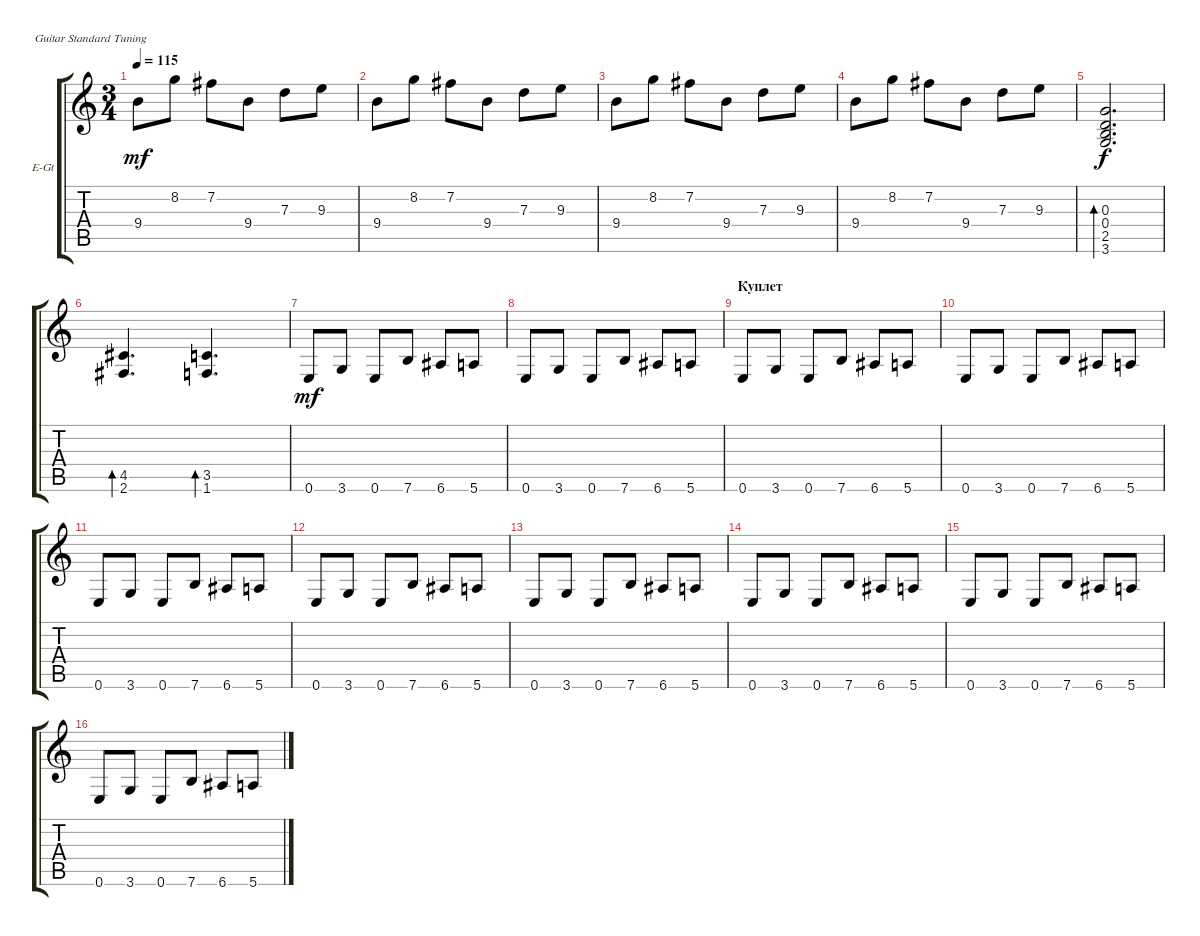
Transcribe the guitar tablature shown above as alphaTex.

\defaultSystemsLayout 4
\bracketExtendMode groupsimilarinstruments
\firstSystemTrackNameOrientation horizontal
\otherSystemsTrackNameOrientation horizontal
\track ("Г. Каспарян" "E-Gt") {mute instrument electricguitarclean}
\staff {score tabs}
\tuning (E4 B3 G3 D3 A2 E2)
\ts (3 4)
\tempo 115
\clef g2
\ks c
9.4.8{dy mf} 8.2.8 7.2.8 9.4.8 7.3.8 9.3.8 |
9.4.8 8.2.8 7.2.8 9.4.8 7.3.8 9.3.8 |
9.4.8 8.2.8 7.2.8 9.4.8 7.3.8 9.3.8 |
9.4.8 8.2.8 7.2.8 9.4.8 7.3.8 9.3.8 |
(3.6 2.5 0.4 0.3).2{d bd 61 dy f} |
(2.6 4.5).4{d bd 43} (1.6 3.5).4{d bd 41} |
0.6.8{dy mf} 3.6.8 0.6.8 7.6.8 6.6.8 5.6.8 |
0.6.8 3.6.8 0.6.8 7.6.8 6.6.8 5.6.8 |
\section ("" "Куплет")
0.6.8 3.6.8 0.6.8 7.6.8 6.6.8 5.6.8 |
0.6.8 3.6.8 0.6.8 7.6.8 6.6.8 5.6.8 |
0.6.8 3.6.8 0.6.8 7.6.8 6.6.8 5.6.8 |
0.6.8 3.6.8 0.6.8 7.6.8 6.6.8 5.6.8 |
0.6.8 3.6.8 0.6.8 7.6.8 6.6.8 5.6.8 |
0.6.8 3.6.8 0.6.8 7.6.8 6.6.8 5.6.8 |
0.6.8 3.6.8 0.6.8 7.6.8 6.6.8 5.6.8 |
0.6.8 3.6.8 0.6.8 7.6.8 6.6.8 5.6.8
